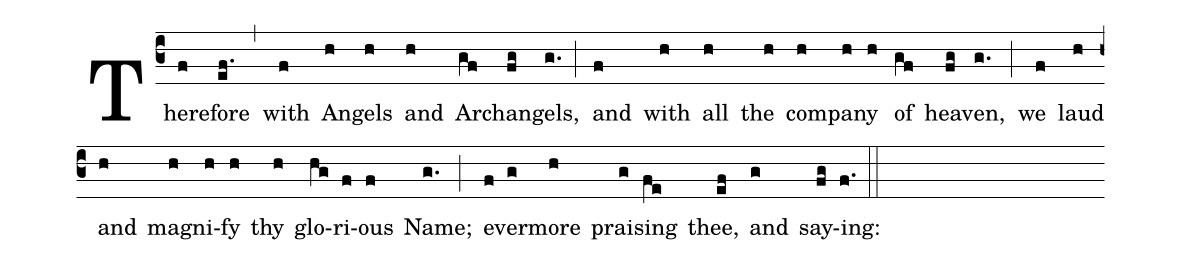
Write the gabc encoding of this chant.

%%
(c3)There(f)fore(ef.) (,) with(f) An(h)gels(h) and(h) Arch(gf)an(fg)gels,(g.) (;) and(f) with(h) all(h) the(h) com(h)pa(h)ny(h) of(gf) heav(fg)en,(g.) (;) we(f) laud(h) and(h) mag(h)ni(h)fy(h) thy(h) glo(hg)ri(f)ous(f) Name;(g.) (;) ev(f)er(g)more(h) prais(g)ing(fe) thee,(ef) and(g) say(fg)ing:(f.) (::)
